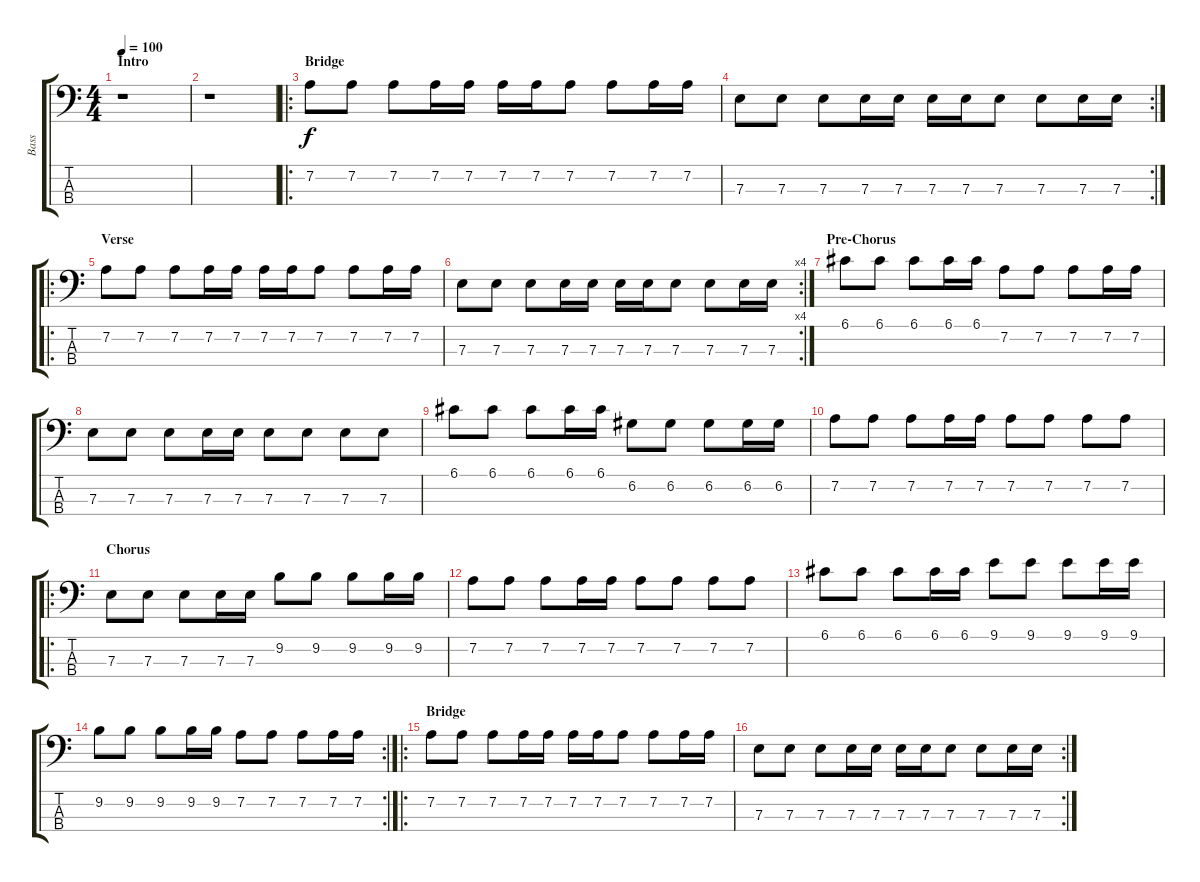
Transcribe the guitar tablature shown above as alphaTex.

\track ("Bass" "Bass") {instrument electricbassfinger}
\staff {score tabs}
\tuning (G2 D2 A1 E1) {hide}
\ts (4 4)
\section ("" "Intro")
\tempo 100
\clef f4
\ks c
r.1{dy f instrument electricbassfinger} |
r.1 |
\ro
\section ("" "Bridge")
7.2.8 7.2.8 7.2.8 7.2.16 7.2.16 7.2.16 7.2.16 7.2.8 7.2.8 7.2.16 7.2.16 |
\rc 2
7.3.8 7.3.8 7.3.8 7.3.16 7.3.16 7.3.16 7.3.16 7.3.8 7.3.8 7.3.16 7.3.16 |
\ro
\section ("" "Verse")
7.2.8 7.2.8 7.2.8 7.2.16 7.2.16 7.2.16 7.2.16 7.2.8 7.2.8 7.2.16 7.2.16 |
\rc 4
7.3.8 7.3.8 7.3.8 7.3.16 7.3.16 7.3.16 7.3.16 7.3.8 7.3.8 7.3.16 7.3.16 |
\section ("" "Pre-Chorus")
6.1.8 6.1.8 6.1.8 6.1.16 6.1.16 7.2.8 7.2.8 7.2.8 7.2.16 7.2.16 |
7.3.8 7.3.8 7.3.8 7.3.16 7.3.16 7.3.8 7.3.8 7.3.8 7.3.8 |
6.1.8 6.1.8 6.1.8 6.1.16 6.1.16 6.2.8 6.2.8 6.2.8 6.2.16 6.2.16 |
7.2.8 7.2.8 7.2.8 7.2.16 7.2.16 7.2.8 7.2.8 7.2.8 7.2.8 |
\ro
\section ("" "Chorus")
7.3.8 7.3.8 7.3.8 7.3.16 7.3.16 9.2.8 9.2.8 9.2.8 9.2.16 9.2.16 |
7.2.8 7.2.8 7.2.8 7.2.16 7.2.16 7.2.8 7.2.8 7.2.8 7.2.8 |
6.1.8 6.1.8 6.1.8 6.1.16 6.1.16 9.1.8 9.1.8 9.1.8 9.1.16 9.1.16 |
\rc 2
9.2.8 9.2.8 9.2.8 9.2.16 9.2.16 7.2.8 7.2.8 7.2.8 7.2.16 7.2.16 |
\ro
\section ("" "Bridge")
7.2.8 7.2.8 7.2.8 7.2.16 7.2.16 7.2.16 7.2.16 7.2.8 7.2.8 7.2.16 7.2.16 |
\rc 2
7.3.8 7.3.8 7.3.8 7.3.16 7.3.16 7.3.16 7.3.16 7.3.8 7.3.8 7.3.16 7.3.16
